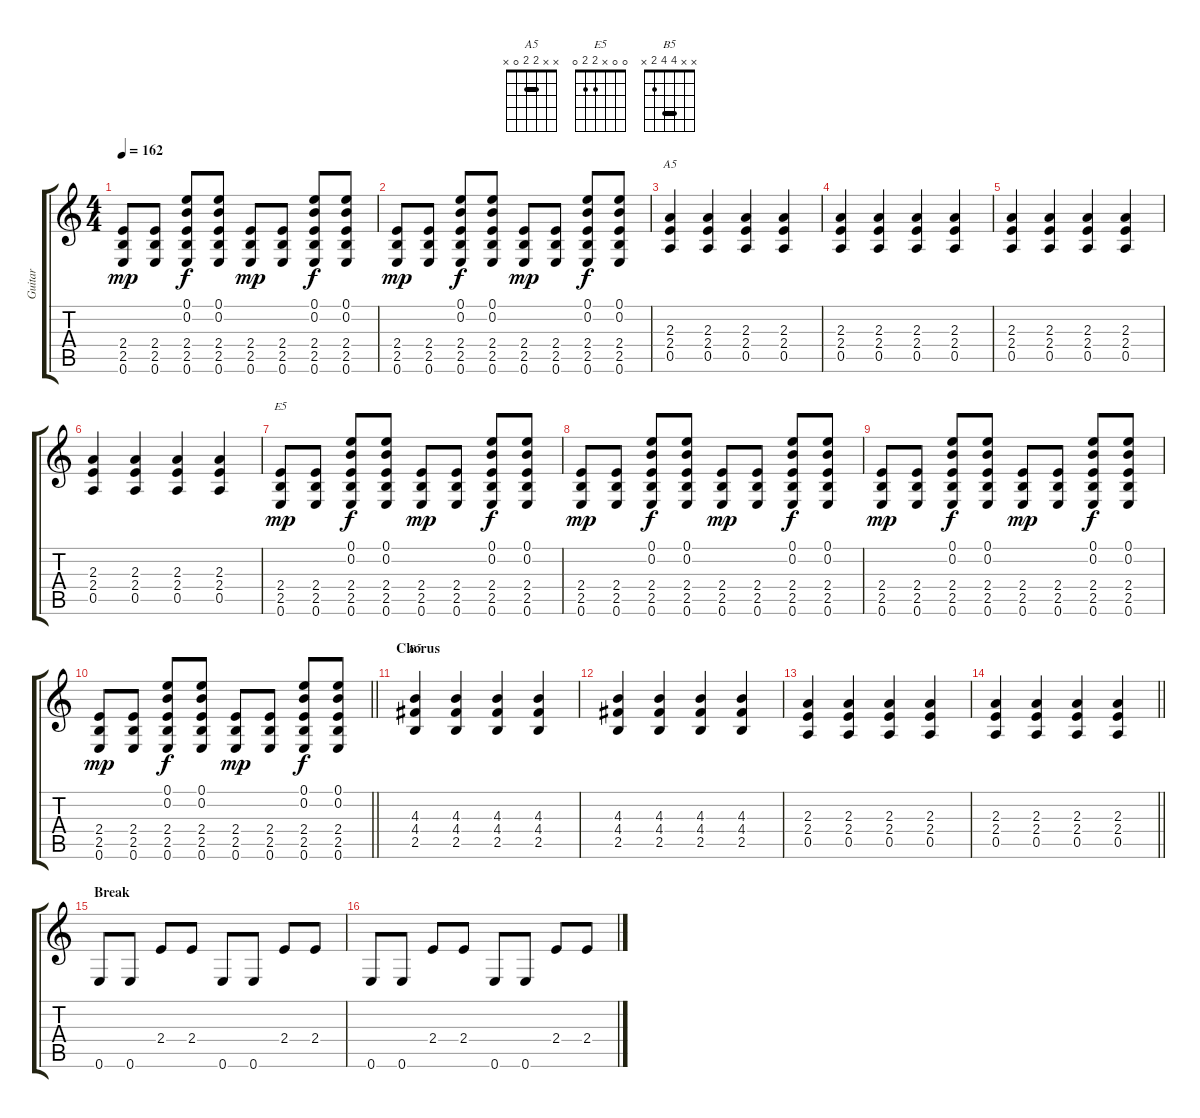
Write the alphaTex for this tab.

\track ("Guitar" "Guitar") {instrument acousticguitarsteel}
\staff {score tabs}
\tuning (E4 B3 G3 D3 A2 E2) {hide}
\chord ("A5" x x 2 2 0 x) {barre 2}
\chord ("E5" 0 0 x 2 2 0)
\chord ("B5" x x 4 4 2 x) {barre 4}
\ts (4 4)
\tempo 162
\clef g2
\ks c
(2.4 2.5 0.6).8{dy mp} (2.4 2.5 0.6).8 (0.1 0.2 2.4 2.5 0.6).8{dy f} (0.1 0.2 2.4 2.5 0.6).8 (2.4 2.5 0.6).8{dy mp} (2.4 2.5 0.6).8 (0.1 0.2 2.4 2.5 0.6).8{dy f} (0.1 0.2 2.4 2.5 0.6).8 |
(2.4 2.5 0.6).8{dy mp} (2.4 2.5 0.6).8 (0.1 0.2 2.4 2.5 0.6).8{dy f} (0.1 0.2 2.4 2.5 0.6).8 (2.4 2.5 0.6).8{dy mp} (2.4 2.5 0.6).8 (0.1 0.2 2.4 2.5 0.6).8{dy f} (0.1 0.2 2.4 2.5 0.6).8 |
(2.3 2.4 0.5).4{ch "A5"} (2.3 2.4 0.5).4 (2.3 2.4 0.5).4 (2.3 2.4 0.5).4 |
(2.3 2.4 0.5).4 (2.3 2.4 0.5).4 (2.3 2.4 0.5).4 (2.3 2.4 0.5).4 |
(2.3 2.4 0.5).4 (2.3 2.4 0.5).4 (2.3 2.4 0.5).4 (2.3 2.4 0.5).4 |
(2.3 2.4 0.5).4 (2.3 2.4 0.5).4 (2.3 2.4 0.5).4 (2.3 2.4 0.5).4 |
(2.4 2.5 0.6).8{ch "E5" dy mp} (2.4 2.5 0.6).8 (0.1 0.2 2.4 2.5 0.6).8{dy f} (0.1 0.2 2.4 2.5 0.6).8 (2.4 2.5 0.6).8{dy mp} (2.4 2.5 0.6).8 (0.1 0.2 2.4 2.5 0.6).8{dy f} (0.1 0.2 2.4 2.5 0.6).8 |
(2.4 2.5 0.6).8{dy mp} (2.4 2.5 0.6).8 (0.1 0.2 2.4 2.5 0.6).8{dy f} (0.1 0.2 2.4 2.5 0.6).8 (2.4 2.5 0.6).8{dy mp} (2.4 2.5 0.6).8 (0.1 0.2 2.4 2.5 0.6).8{dy f} (0.1 0.2 2.4 2.5 0.6).8 |
(2.4 2.5 0.6).8{dy mp} (2.4 2.5 0.6).8 (0.1 0.2 2.4 2.5 0.6).8{dy f} (0.1 0.2 2.4 2.5 0.6).8 (2.4 2.5 0.6).8{dy mp} (2.4 2.5 0.6).8 (0.1 0.2 2.4 2.5 0.6).8{dy f} (0.1 0.2 2.4 2.5 0.6).8 |
\barLineRight lightlight
(2.4 2.5 0.6).8{dy mp} (2.4 2.5 0.6).8 (0.1 0.2 2.4 2.5 0.6).8{dy f} (0.1 0.2 2.4 2.5 0.6).8 (2.4 2.5 0.6).8{dy mp} (2.4 2.5 0.6).8 (0.1 0.2 2.4 2.5 0.6).8{dy f} (0.1 0.2 2.4 2.5 0.6).8 |
\section ("" "Chorus")
(4.3 4.4 2.5).4{ch "B5"} (4.3 4.4 2.5).4 (4.3 4.4 2.5).4 (4.3 4.4 2.5).4 |
(4.3 4.4 2.5).4 (4.3 4.4 2.5).4 (4.3 4.4 2.5).4 (4.3 4.4 2.5).4 |
(2.3 2.4 0.5).4 (2.3 2.4 0.5).4 (2.3 2.4 0.5).4 (2.3 2.4 0.5).4 |
\barLineRight lightlight
(2.3 2.4 0.5).4 (2.3 2.4 0.5).4 (2.3 2.4 0.5).4 (2.3 2.4 0.5).4 |
\section ("" "Break")
0.6.8 0.6.8 2.4.8 2.4.8 0.6.8 0.6.8 2.4.8 2.4.8 |
0.6.8 0.6.8 2.4.8 2.4.8 0.6.8 0.6.8 2.4.8 2.4.8
